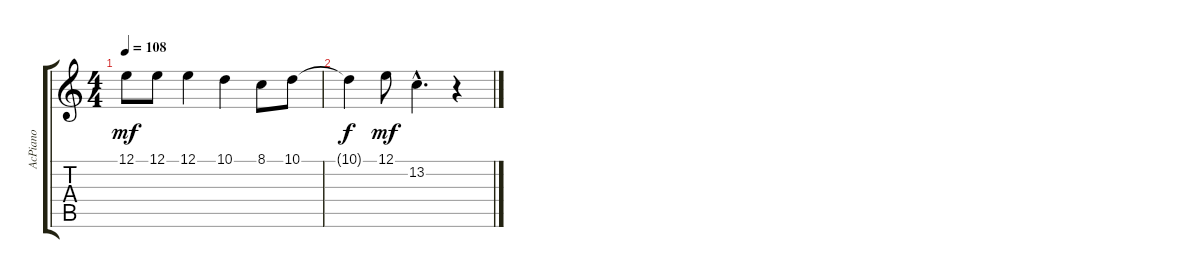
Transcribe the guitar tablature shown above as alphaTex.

\track ("AcPiano" "AcPiano") {instrument synthstrings2}
\staff {score tabs}
\tuning (E4 B3 G3 D3 A2 E2) {hide}
\ts (4 4)
\tempo 108
\clef g2
\ks c
12.1.8{dy mf} 12.1.8 12.1.4 10.1.4 8.1.8 10.1.8 |
10.1{t}.4{dy f} 12.1.8{dy mf} 13.2{hac}.4{d} r.4
